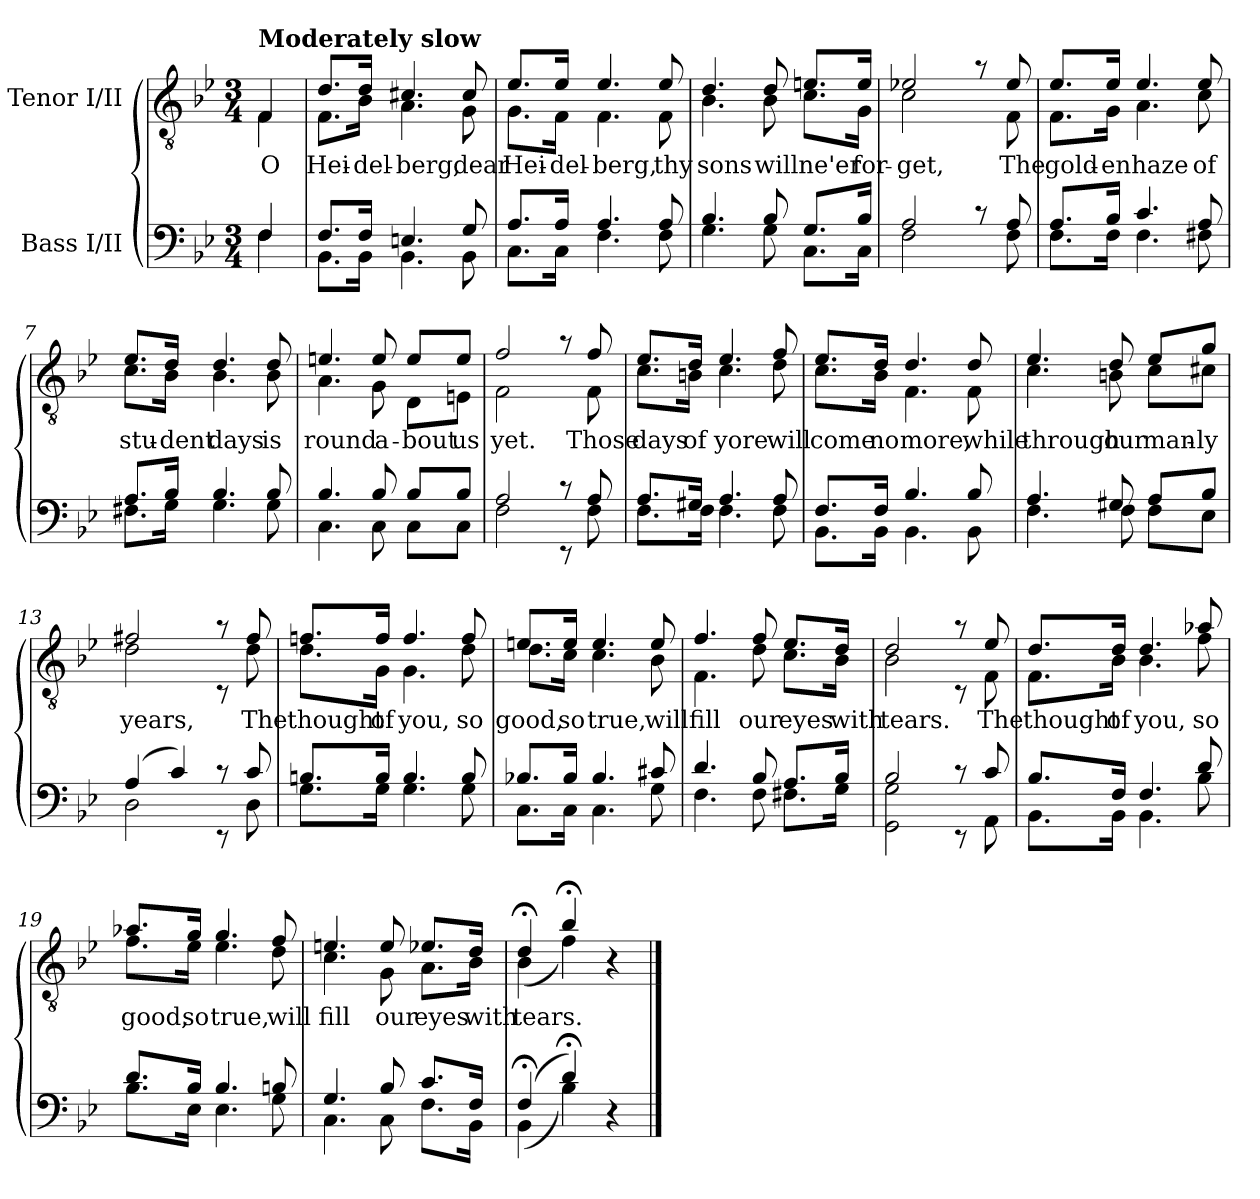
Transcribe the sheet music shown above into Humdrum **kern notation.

**kern	**kern	**text
*part2	*part1	*part1
*staff2	*staff1	*staff1
*I"Bass I/II	*I"Tenor I/II	*
*clefF4	*clefGv2	*
*k[b-e-]	*k[b-e-]	*
*B-:	*B-:	*
*M3/4	*M3/4	*
=1	=1	=1
*^	*^	*
!	!	!LO:TX:a:B:t=Moderately slow	!	!
4F/	4F\	4F/	4F\	O
=2	=2	=2	=2	=2
8.F/L	8.BB-\L	8.d/L	8.F\L	Hei-
16F/Jk	16BB-\Jk	16d/Jk	16B-\Jk	-del-
4.En/	4.BB-\	4.c#X/	4.A\	-berg,
8G/	8BB-\	8c#/	8G\	dear
=3	=3	=3	=3	=3
8.A/L	8.C\L	8.e-/L	8.G\L	Hei-
16A/Jk	16C\Jk	16e-/Jk	16F\Jk	-del-
4.A/	4.F\	4.e-/	4.F\	-berg,
8A/	8F\	8e-/	8F\	thy
=4	=4	=4	=4	=4
4.B-/	4.G\	4.d/	4.B-\	sons
8B-/	8G\	8d/	8B-\	will
8.G/L	8.C\L	8.en/L	8.c\L	ne'er
16B-/Jk	16C\Jk	16e/Jk	16G\Jk	for-
=5	=5	=5	=5	=5
2A/	2F\	2e-X/	2c\	-get,
8rc	8ryy	8ra	8ryy	.
8A/	8F\	8e-/	8F\	The
!!LO:LB:g=z	!!
=6	=6	=6	=6	=6
8.A/L	8.F\L	8.e-/L	8.F\L	gold-
16B-/Jk	16F\Jk	16e-/Jk	16G\Jk	-en
4.c/	4.F\	4.e-/	4.A\	haze
8A/	8F#X\	8e-/	8c\	of
=7	=7	=7	=7	=7
8.A/L	8.F#X\L	8.e-/L	8.c\L	stu-
16B-/Jk	16G\Jk	16d/Jk	16B-\Jk	-dent
4.B-/	4.G\	4.d/	4.B-\	days
8B-/	8G\	8d/	8B-\	is
=8	=8	=8	=8	=8
4.B-/	4.C\	4.en/	4.A\	round
8B-/	8C\	8e/	8G\	a-
8B-/L	8C\L	8e/L	8D\L	-bout
8B-/J	8C\J	8e/J	8En\J	us
=9	=9	=9	=9	=9
2A/	2F\	2f/	2F\	yet.
8rc	8rEE	8ra	8ryy	.
8A/	8F\	8f/	8F\	Those
=10	=10	=10	=10	=10
8.A/L	8.F\L	8.e-/L	8.c\L	days
16G#X/Jk	16F\Jk	16d/Jk	16Bn\Jk	of
4.A/	4.F\	4.e-/	4.c\	yore
8A/	8F\	8f/	8d\	will
!!LO:LB:g=z	!!
=11	=11	=11	=11	=11
8.F/L	8.BB-\L	8.e-/L	8.c\L	come
16F/Jk	16BB-\Jk	16d/Jk	16B-\Jk	no
4.B-/	4.BB-\	4.d/	4.F\	more,
8B-/	8BB-\	8d/	8F\	while
=12	=12	=12	=12	=12
4.A/	4.F\	4.e-/	4.c\	through
8G#X/	8F\	8d/	8Bn\	our
8A/L	8F\L	8e-/L	8c\L	man-
8B-/J	8E-\J	8g/J	8c#X\J	-ly
=13	=13	=13	=13	=13
(4A/	2D\	2f#X/	2d\	years,
4c/)	.	.	.	.
8rc	8rEE	8ra	8rC	.
8c/	8D\	8f#/	8d\	The
=14	=14	=14	=14	=14
8.Bn/L	8.G\L	8.fn/L	8.d\L	thought
16B/Jk	16G\Jk	16f/Jk	16G\Jk	of
4.B/	4.G\	4.f/	4.G\	you,
8B/	8G\	8f/	8d\	so
=15	=15	=15	=15	=15
8.B-X/L	8.C\L	8.en/L	8.d\L	good,
16B-/Jk	16C\Jk	16e/Jk	16c\Jk	so
4.B-/	4.C\	4.e/	4.c\	true,
8c#X/	8G\	8e/	8B-\	will
!!LO:LB:g=z	!!
=16	=16	=16	=16	=16
4.d/	4.F\	4.f/	4.F\	fill
8B-/	8F\	8f/	8d\	our
8.A/L	8.F#X\L	8.e-/L	8.c\L	eyes
16B-/Jk	16G\Jk	16d/Jk	16B-\Jk	with
=17	=17	=17	=17	=17
2B-/	2GG\ 2G\	2d/	2B-\	tears.
8rc	8rEE	8ra	8rC	.
8c/	8AA\	8e-/	8F\	The
=18	=18	=18	=18	=18
8.B-/L	8.BB-\L	8.d/L	8.F\L	thought
16F/Jk	16BB-\Jk	16d/Jk	16B-\Jk	of
4.F/	4.BB-\	4.d/	4.B-\	you,
8d/	8B-\	8a-X/	8f\	so
=19	=19	=19	=19	=19
8.d/L	8.B-\L	8.a-X/L	8.f\L	good,
16B-/Jk	16E-\Jk	16g/Jk	16e-\Jk	so
4.B-/	4.E-\	4.g/	4.e-\	true,
8Bn/	8G\	8f/	8d\	will
=20	=20	=20	=20	=20
4.G/	4.C\	4.en/	4.c\	fill
8B-/	8C\	8e/	8G\	our
8.c/L	8.F\L	8.e-X/L	8.A\L	eyes
16F/Jk	16BB-\Jk	16d/Jk	16B-\Jk	with
=21	=21	=21	=21	=21
(4F;</	(4BB-\	4d;</	(4B-\	tears.
4d;</)	4B-\)	4b-;</	4f\)	.
4r	4ryy	4r	4ryy	.
*v	*v	*	*	*
*	*v	*v	*
==	==	==
*-	*-	*-
